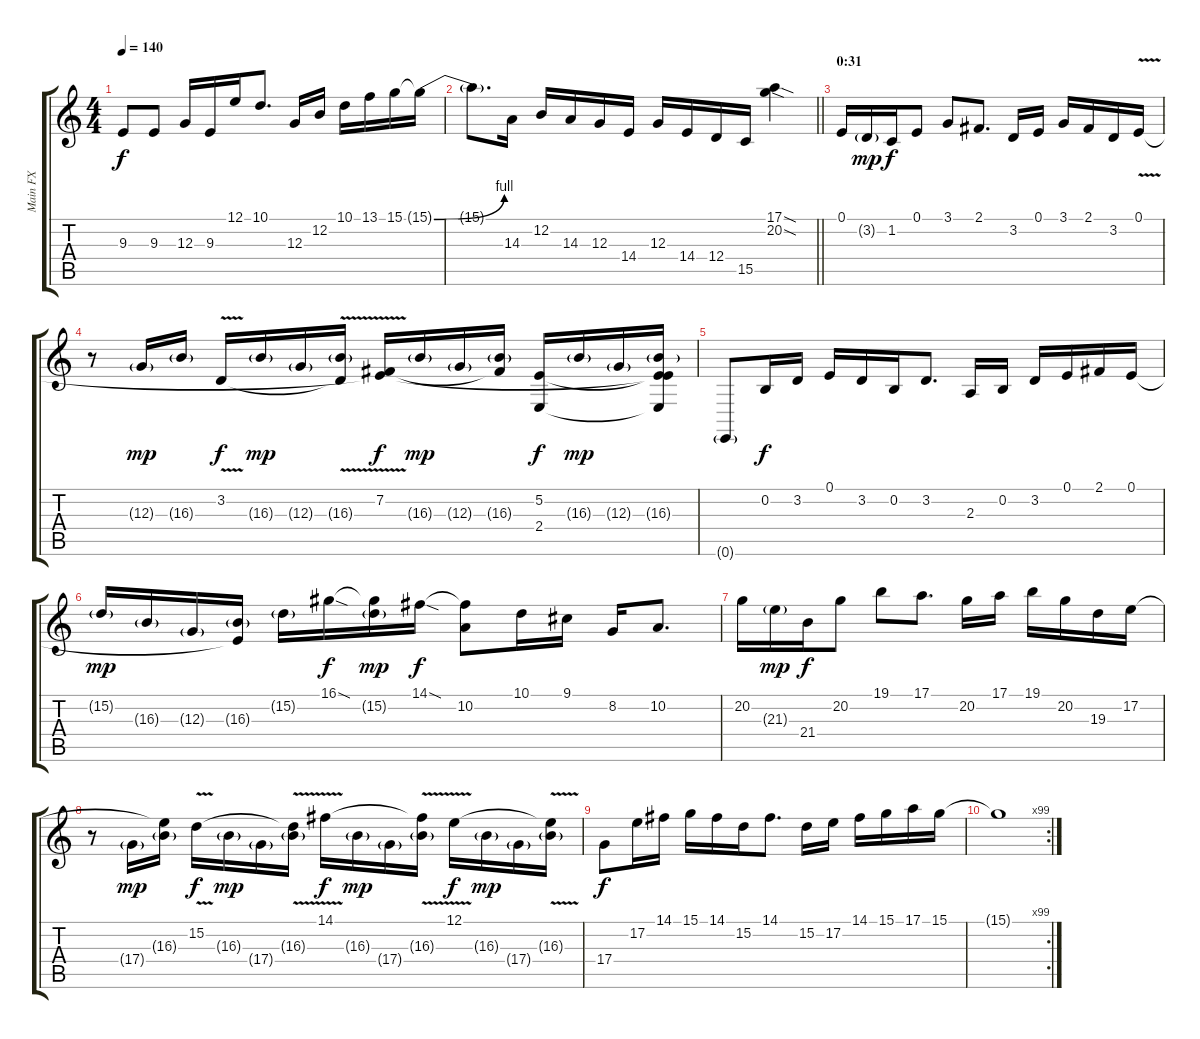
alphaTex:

\track ("Main FX" "Main FX") {instrument lead5charang}
\staff {score tabs}
\tuning (E4 B3 G3 D3 A2 E2) {hide}
\ts (4 4)
\tempo 140
\clef g2
\ks c
9.3{t}.8{dy f} 9.3.8 12.3.16 9.3.16 12.1.16 10.1.8{d} 12.3.16 12.2.16 10.1.16 13.1.16 15.1.16 15.1{be (bend 0 0 60 4) t}.16 |
\barLineRight lightlight
15.1{t}.8{d} 14.3.16 12.2.16 14.3.16 12.3.16 14.4.16 12.3.16 14.4.16 12.4.16 15.5.16 (17.1{sod} 20.2{sod}).4 |
\section ("" "0:31")
0.1.16 3.2{g}.16{dy mp} 1.2.16{dy f} 0.1.8 3.1.8 2.1.8{d} 3.2.16 0.1.16 3.1.16 2.1.16 3.2.16 0.1{v}.16 |
r.8 12.3{g}.16{dy mp} 16.3{g}.16 3.2{v}.16{dy f} 16.3{g}.16{dy mp} 12.3{g}.16 (3.2{t} 16.3{g}).16 (0.1{t} 7.2).16{dy f} 16.3{g}.16{dy mp} 12.3{g}.16 (7.2{t} 16.3{g}).16 (5.2 2.4).16{dy f} 16.3{g}.16{dy mp} 12.3{g}.16 (0.1{t} 5.2{t} 16.3{g} 2.4{t}).16 |
0.6{g}.8 0.2.16{dy f} 3.2.16 0.1.16 3.2.16 0.2.16 3.2.8{d} 2.3.16 0.2.16 3.2.16 0.1.16 2.1.16 0.1.16 |
15.2{g}.16{dy mp} 16.3{g}.16 12.3{g}.16 (0.1{t} 16.3{g}).16 15.2{g}.16 16.1{sod}.16{dy f} (16.1{t} 15.2{g}).16{dy mp} 14.1{sod}.16{dy f} (14.1{t} 10.2).8 10.1.16 9.1.16 8.2.16 10.2.8{d} |
20.2.16 21.3{g}.16{dy mp} 21.4.16{dy f} 20.2.8 19.1.8 17.1.8{d} 20.2.16 17.1.16 19.1.16 20.2.16 19.3.16 17.2.16 |
r.8 17.4{g}.16{dy mp} (17.2{t} 16.3{g}).16 15.2{v}.16{dy f} 16.3{g}.16{dy mp} 17.4{g}.16 (15.2{t} 16.3{g}).16 14.1{v}.16{dy f} 16.3{g}.16{dy mp} 17.4{g}.16 (14.1{t} 16.3{g}).16 12.1{v}.16{dy f} 16.3{g}.16{dy mp} 17.4{g}.16 (12.1{t} 16.3{g}).16 |
17.4.8{dy f} 17.2.16 14.1.16 15.1.16 14.1.16 15.2.16 14.1.8{d} 15.2.16 17.2.16 14.1.16 15.1.16 17.1.16 15.1.16 |
\rc 99
15.1{t}.1
